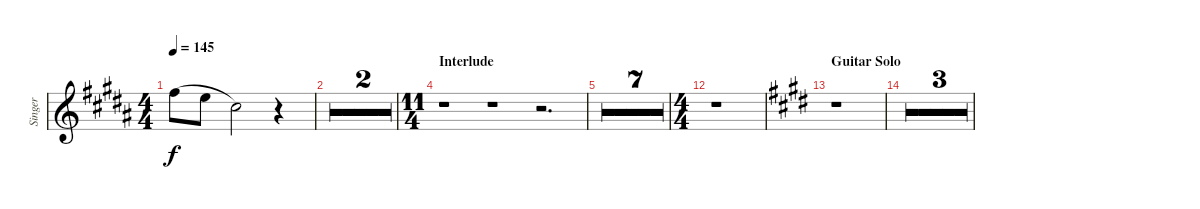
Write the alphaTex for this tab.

\defaultSystemsLayout 4
\bracketExtendMode groupsimilarinstruments
\otherSystemsTrackNameOrientation horizontal
\track ("Vocals" "Singer") {multiBarRest instrument voiceoohs}
\staff {score}
\tuning (E4 B3 G3 D3 A2 E2)
\ts (4 4)
\tempo 145
\clef g2
\ks b
14.1{acc #}.8{dy f legatoorigin} 12.1{acc forcenatural}.8{legatoorigin} 9.1{acc #}.2 r.4 |
r.1 |
r.1 |
\ts (11 4)
\beaming (8 4 2 2 4 2 2 2 2 2)
\section ("" "Interlude")
r.1 r.1 r.2{d} |
r.1 r.1 r.2{d} |
r.1 r.1 r.2{d} |
r.1 r.1 r.2{d} |
r.1 r.1 r.2{d} |
r.1 r.1 r.2{d} |
r.1 r.1 r.2{d} |
r.1 r.1 r.2{d} |
\ts (4 4)
\beaming (8 2 2 2 2)
r.1 |
\section ("" "Guitar Solo")
\ks e
r.1 |
r.1 |
r.1 |
r.1
